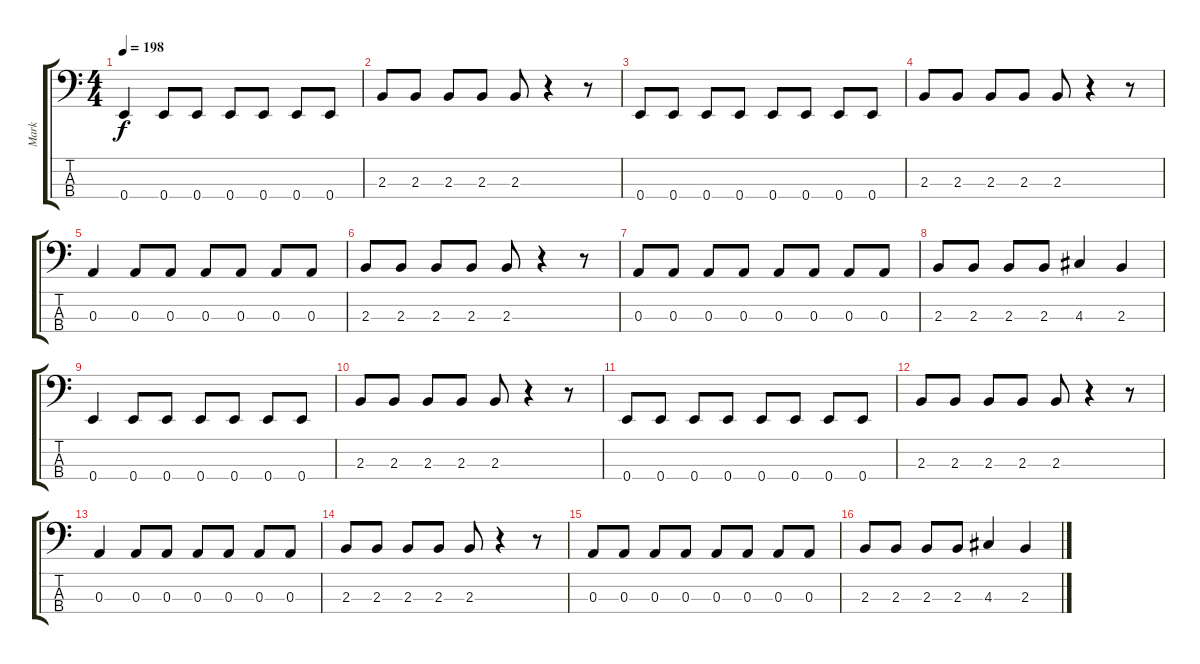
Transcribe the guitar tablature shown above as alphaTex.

\track ("Mark" "Mark") {instrument electricbasspick}
\staff {score tabs}
\tuning (G2 D2 A1 E1) {hide}
\ts (4 4)
\tempo 198
\clef f4
\ks c
0.4.4{dy f} 0.4.8 0.4.8 0.4.8 0.4.8 0.4.8 0.4.8 |
2.3.8 2.3.8 2.3.8 2.3.8 2.3.8 r.4 r.8 |
0.4.8 0.4.8 0.4.8 0.4.8 0.4.8 0.4.8 0.4.8 0.4.8 |
2.3.8 2.3.8 2.3.8 2.3.8 2.3.8 r.4 r.8 |
0.3.4 0.3.8 0.3.8 0.3.8 0.3.8 0.3.8 0.3.8 |
2.3.8 2.3.8 2.3.8 2.3.8 2.3.8 r.4 r.8 |
0.3.8 0.3.8 0.3.8 0.3.8 0.3.8 0.3.8 0.3.8 0.3.8 |
2.3.8 2.3.8 2.3.8 2.3.8 4.3.4 2.3.4 |
0.4.4 0.4.8 0.4.8 0.4.8 0.4.8 0.4.8 0.4.8 |
2.3.8 2.3.8 2.3.8 2.3.8 2.3.8 r.4 r.8 |
0.4.8 0.4.8 0.4.8 0.4.8 0.4.8 0.4.8 0.4.8 0.4.8 |
2.3.8 2.3.8 2.3.8 2.3.8 2.3.8 r.4 r.8 |
0.3.4 0.3.8 0.3.8 0.3.8 0.3.8 0.3.8 0.3.8 |
2.3.8 2.3.8 2.3.8 2.3.8 2.3.8 r.4 r.8 |
0.3.8 0.3.8 0.3.8 0.3.8 0.3.8 0.3.8 0.3.8 0.3.8 |
2.3.8 2.3.8 2.3.8 2.3.8 4.3.4 2.3.4
